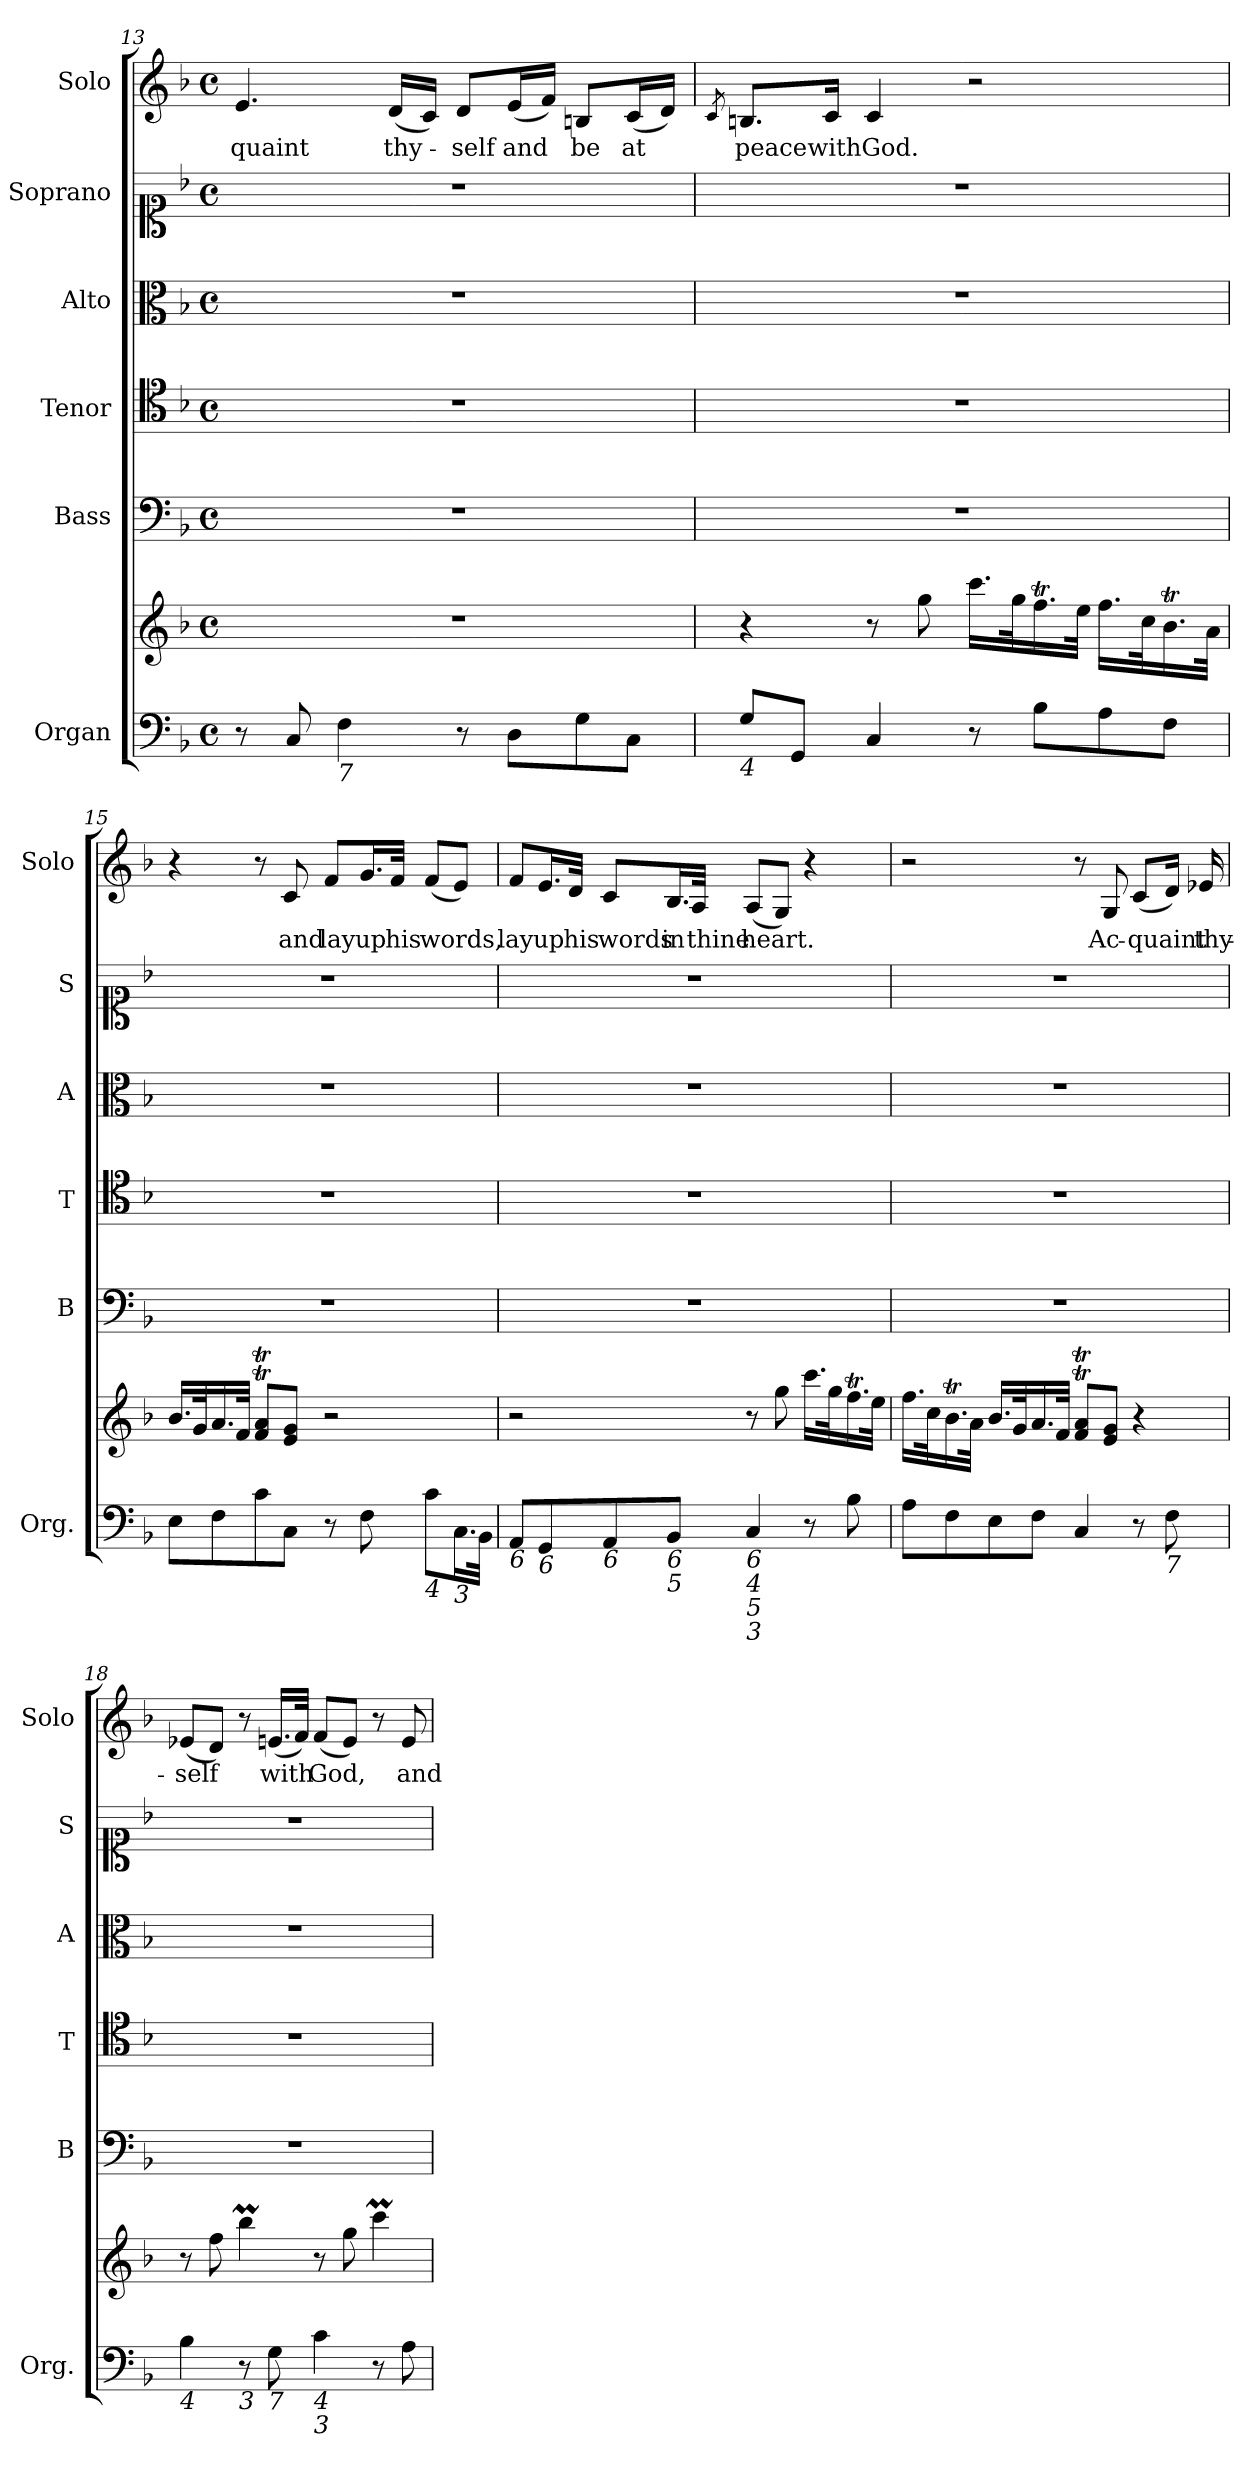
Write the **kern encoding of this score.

**kern	**kern	**kern	**kern	**kern	**kern	**kern	**text
*part6	*part6	*part5	*part4	*part3	*part2	*part1	*part1
*staff7	*staff6	*staff5	*staff4	*staff3	*staff2	*staff1	*staff1
*I"Organ	*	*I"Bass	*I"Tenor	*I"Alto	*I"Soprano	*I"Solo	*
*I'Org.	*	*I'B	*I'T	*I'A	*I'S	*I'Solo	*
!!LO:PB:g=z
*clefF4	*clefG2	*clefF4	*clefC4	*clefC3	*clefC1	*clefG2	*
*k[b-]	*k[b-]	*k[b-]	*k[b-]	*k[b-]	*k[b-]	*k[b-]	*
*F:	*F:	*F:	*F:	*F:	*F:	*F:	*
*M4/4	*M4/4	*M4/4	*M4/4	*M4/4	*M4/4	*M4/4	*
*met(c)	*met(c)	*met(c)	*met(c)	*met(c)	*met(c)	*met(c)	*
=13	=13	=13	=13	=13	=13	=13	=13
!	!	!	!	!	!	!	!LO:LY:b
8r	1r	1r	1r	1r	1r	4.e/	-quaint
8C/	.	.	.	.	.	.	.
!LO:TX:b:i:t=7	!	!	!	!	!	!	!
4F\	.	.	.	.	.	.	.
!	!	!	!	!	!	!	!LO:LY:b
.	.	.	.	.	.	(<16d/LL	thy-
.	.	.	.	.	.	16c/JJ)	.
!	!	!	!	!	!	!	!LO:LY:b
8r	.	.	.	.	.	8d/L	-self
!	!	!	!	!	!	!	!LO:LY:b
8D\L	.	.	.	.	.	(<16e/L	and
.	.	.	.	.	.	16f/JJ)	.
!	!	!	!	!	!	!	!LO:LY:b
8G\	.	.	.	.	.	8Bn/L	be
!	!	!	!	!	!	!	!LO:LY:b
8C\J	.	.	.	.	.	(<16c/L	at
.	.	.	.	.	.	16d/JJ)	.
=14	=14	=14	=14	=14	=14	=14	=14
.	.	.	.	.	.	8qc/	.
!LO:TX:b:i:t=4	!	!	!	!	!	!	!
!	!	!	!	!	!	!	!LO:LY:b
8G/L	4r	1r	1r	1r	1r	8.Bn/L	peace
8GG/J	.	.	.	.	.	.	.
!	!	!	!	!	!	!	!LO:LY:b
.	.	.	.	.	.	16c/Jk	with
!	!	!	!	!	!	!	!LO:LY:b
4C/	8r	.	.	.	.	4c/	God.
.	8gg\	.	.	.	.	.	.
8r	16.ccc\LL	.	.	.	.	2r	.
.	32gg\k	.	.	.	.	.	.
8B-\L	16.ffT\	.	.	.	.	.	.
.	32ee\JJk	.	.	.	.	.	.
8A\	16.ff\LL	.	.	.	.	.	.
.	32cc\k	.	.	.	.	.	.
8F\J	16.b-T\	.	.	.	.	.	.
.	32a\JJk	.	.	.	.	.	.
=15	=15	=15	=15	=15	=15	=15	=15
8E\L	16.b-/LL	1r	1r	1r	1r	4r	.
.	32g/k	.	.	.	.	.	.
8F\	16.a/	.	.	.	.	.	.
.	32f/JJk	.	.	.	.	.	.
8c\	8f/T 8a/TL	.	.	.	.	8r	.
!	!	!	!	!	!	!	!LO:LY:b
8C\J	8e/ 8g/J	.	.	.	.	8c/	and
!	!	!	!	!	!	!	!LO:LY:b
8r	2r	.	.	.	.	8f/L	lay
!	!	!	!	!	!	!	!LO:LY:b
8F\	.	.	.	.	.	16.g/L	up
!	!	!	!	!	!	!	!LO:LY:b
.	.	.	.	.	.	32f/JJk	his
!LO:TX:b:i:t=4	!	!	!	!	!	!	!
!	!	!	!	!	!	!	!LO:LY:b
8c\L	.	.	.	.	.	(<8f/L	words,
!LO:TX:b:i:t=3	!	!	!	!	!	!	!
16.C\L	.	.	.	.	.	8e/J)	.
32BB-\JJk	.	.	.	.	.	.	.
!!LO:LB:g=z
=16	=16	=16	=16	=16	=16	=16	=16
!LO:TX:b:i:t=6	!	!	!	!	!	!	!
!	!	!	!	!	!	!	!LO:LY:b
8AA/L	2r	1r	1r	1r	1r	8f/L	lay
!LO:TX:b:i:t=6	!	!	!	!	!	!	!
!	!	!	!	!	!	!	!LO:LY:b
8GG/	.	.	.	.	.	16.e/L	up
!	!	!	!	!	!	!	!LO:LY:b
.	.	.	.	.	.	32d/JJk	his
!LO:TX:b:i:t=6	!	!	!	!	!	!	!
!	!	!	!	!	!	!	!LO:LY:b
8AA/	.	.	.	.	.	8c/L	words
!LO:TX:b:i:t=6	!	!	!	!	!	!	!
!LO:TX:b:i:t=5	!	!	!	!	!	!	!
!	!	!	!	!	!	!	!LO:LY:b
8BB-/J	.	.	.	.	.	16.B-/L	in
!	!	!	!	!	!	!	!LO:LY:b
.	.	.	.	.	.	32A/JJk	thine
!LO:TX:b:i:t=6	!	!	!	!	!	!	!
!LO:TX:b:i:t=4	!	!	!	!	!	!	!
!LO:TX:b:i:t=5	!	!	!	!	!	!	!
!LO:TX:b:i:t=3	!	!	!	!	!	!	!
!	!	!	!	!	!	!	!LO:LY:b
4C/	8r	.	.	.	.	(<8A/L	heart.
.	8gg\	.	.	.	.	8G/J)	.
8r	16.ccc\LL	.	.	.	.	4r	.
.	32gg\k	.	.	.	.	.	.
8B-\	16.ffT\	.	.	.	.	.	.
.	32ee\JJk	.	.	.	.	.	.
=17	=17	=17	=17	=17	=17	=17	=17
8A\L	16.ff\LL	1r	1r	1r	1r	2r	.
.	32cc\k	.	.	.	.	.	.
8F\	16.b-T\	.	.	.	.	.	.
.	32a\JJk	.	.	.	.	.	.
8E\	16.b-/LL	.	.	.	.	.	.
.	32g/k	.	.	.	.	.	.
8F\J	16.a/	.	.	.	.	.	.
.	32f/JJk	.	.	.	.	.	.
4C/	8f/T 8a/TL	.	.	.	.	8r	.
!	!	!	!	!	!	!	!LO:LY:b
.	8e/ 8g/J	.	.	.	.	8G/	Ac-
!	!	!	!	!	!	!	!LO:LY:b
8r	4r	.	.	.	.	(<8c/L	-quaint
!LO:TX:b:i:t=7	!	!	!	!	!	!	!
8F\	.	.	.	.	.	16d/Jk)	.
!	!	!	!	!	!	!	!LO:LY:b
.	.	.	.	.	.	16e-X/	thy-
=18	=18	=18	=18	=18	=18	=18	=18
!LO:TX:b:i:t=4	!	!	!	!	!	!	!
!	!	!	!	!	!	!	!LO:LY:b
4B-\	8r	1r	1r	1r	1r	(<8e-X/L	-self
.	8ff\	.	.	.	.	8d/J)	.
!LO:TX:b:i:t=3	!	!	!	!	!	!	!
8r	4bb-M\	.	.	.	.	8r	.
!LO:TX:b:i:t=7	!	!	!	!	!	!	!
!	!	!	!	!	!	!	!LO:LY:b
8G\	.	.	.	.	.	(<16.en/LL	with
.	.	.	.	.	.	32f/JJk)	.
!LO:TX:b:i:t=4	!	!	!	!	!	!	!
!LO:TX:b:i:t=3	!	!	!	!	!	!	!
!	!	!	!	!	!	!	!LO:LY:b
4c\	8r	.	.	.	.	(<8f/L	God,
.	8gg\	.	.	.	.	8e/J)	.
8r	4cccM\	.	.	.	.	8r	.
!	!	!	!	!	!	!	!LO:LY:b
8A\	.	.	.	.	.	8e/	and
=	=	=	=	=	=	=	=
*-	*-	*-	*-	*-	*-	*-	*-
